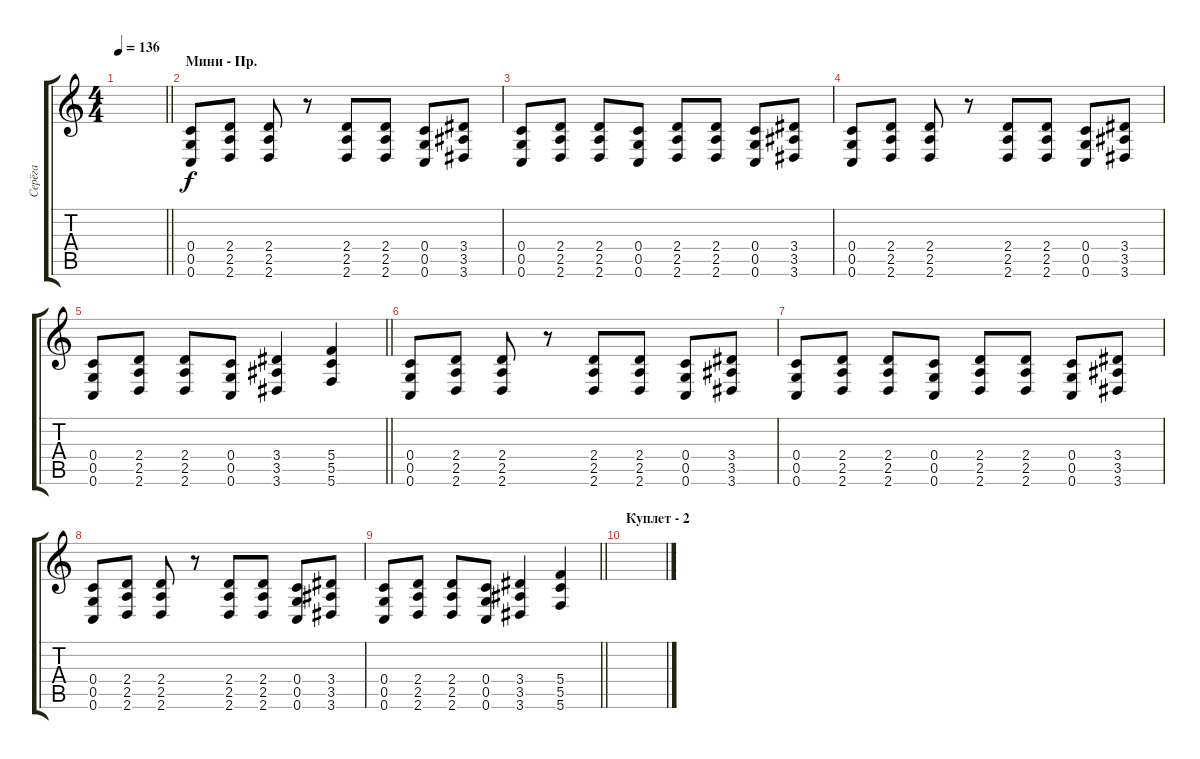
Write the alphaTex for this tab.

\track ("Серёга" "Серёга") {instrument distortionguitar}
\staff {score tabs}
\tuning (D4 A3 F3 C3 G2 C2) {hide}
\ts (4 4)
\tempo 136
\clef g2
\barLineRight lightlight
\ks c
|
\section ("" "Мини - Пр.")
(0.4 0.5 0.6).8 (2.4 2.5 2.6).8 (2.4 2.5 2.6).8 r.8 (2.4 2.5 2.6).8 (2.4 2.5 2.6).8 (0.4 0.5 0.6).8 (3.4 3.5 3.6).8 |
(0.4 0.5 0.6).8 (2.4 2.5 2.6).8 (2.4 2.5 2.6).8 (0.4 0.5 0.6).8 (2.4 2.5 2.6).8 (2.4 2.5 2.6).8 (0.4 0.5 0.6).8 (3.4 3.5 3.6).8 |
(0.4 0.5 0.6).8 (2.4 2.5 2.6).8 (2.4 2.5 2.6).8 r.8 (2.4 2.5 2.6).8 (2.4 2.5 2.6).8 (0.4 0.5 0.6).8 (3.4 3.5 3.6).8 |
\barLineRight lightlight
(0.4 0.5 0.6).8 (2.4 2.5 2.6).8 (2.4 2.5 2.6).8 (0.4 0.5 0.6).8 (3.4 3.5 3.6).4 (5.4 5.5 5.6).4 |
(0.4 0.5 0.6).8 (2.4 2.5 2.6).8 (2.4 2.5 2.6).8 r.8 (2.4 2.5 2.6).8 (2.4 2.5 2.6).8 (0.4 0.5 0.6).8 (3.4 3.5 3.6).8 |
(0.4 0.5 0.6).8 (2.4 2.5 2.6).8 (2.4 2.5 2.6).8 (0.4 0.5 0.6).8 (2.4 2.5 2.6).8 (2.4 2.5 2.6).8 (0.4 0.5 0.6).8 (3.4 3.5 3.6).8 |
(0.4 0.5 0.6).8 (2.4 2.5 2.6).8 (2.4 2.5 2.6).8 r.8 (2.4 2.5 2.6).8 (2.4 2.5 2.6).8 (0.4 0.5 0.6).8 (3.4 3.5 3.6).8 |
\barLineRight lightlight
(0.4 0.5 0.6).8 (2.4 2.5 2.6).8 (2.4 2.5 2.6).8 (0.4 0.5 0.6).8 (3.4 3.5 3.6).4 (5.4 5.5 5.6).4 |
\section ("" "Куплет - 2")
